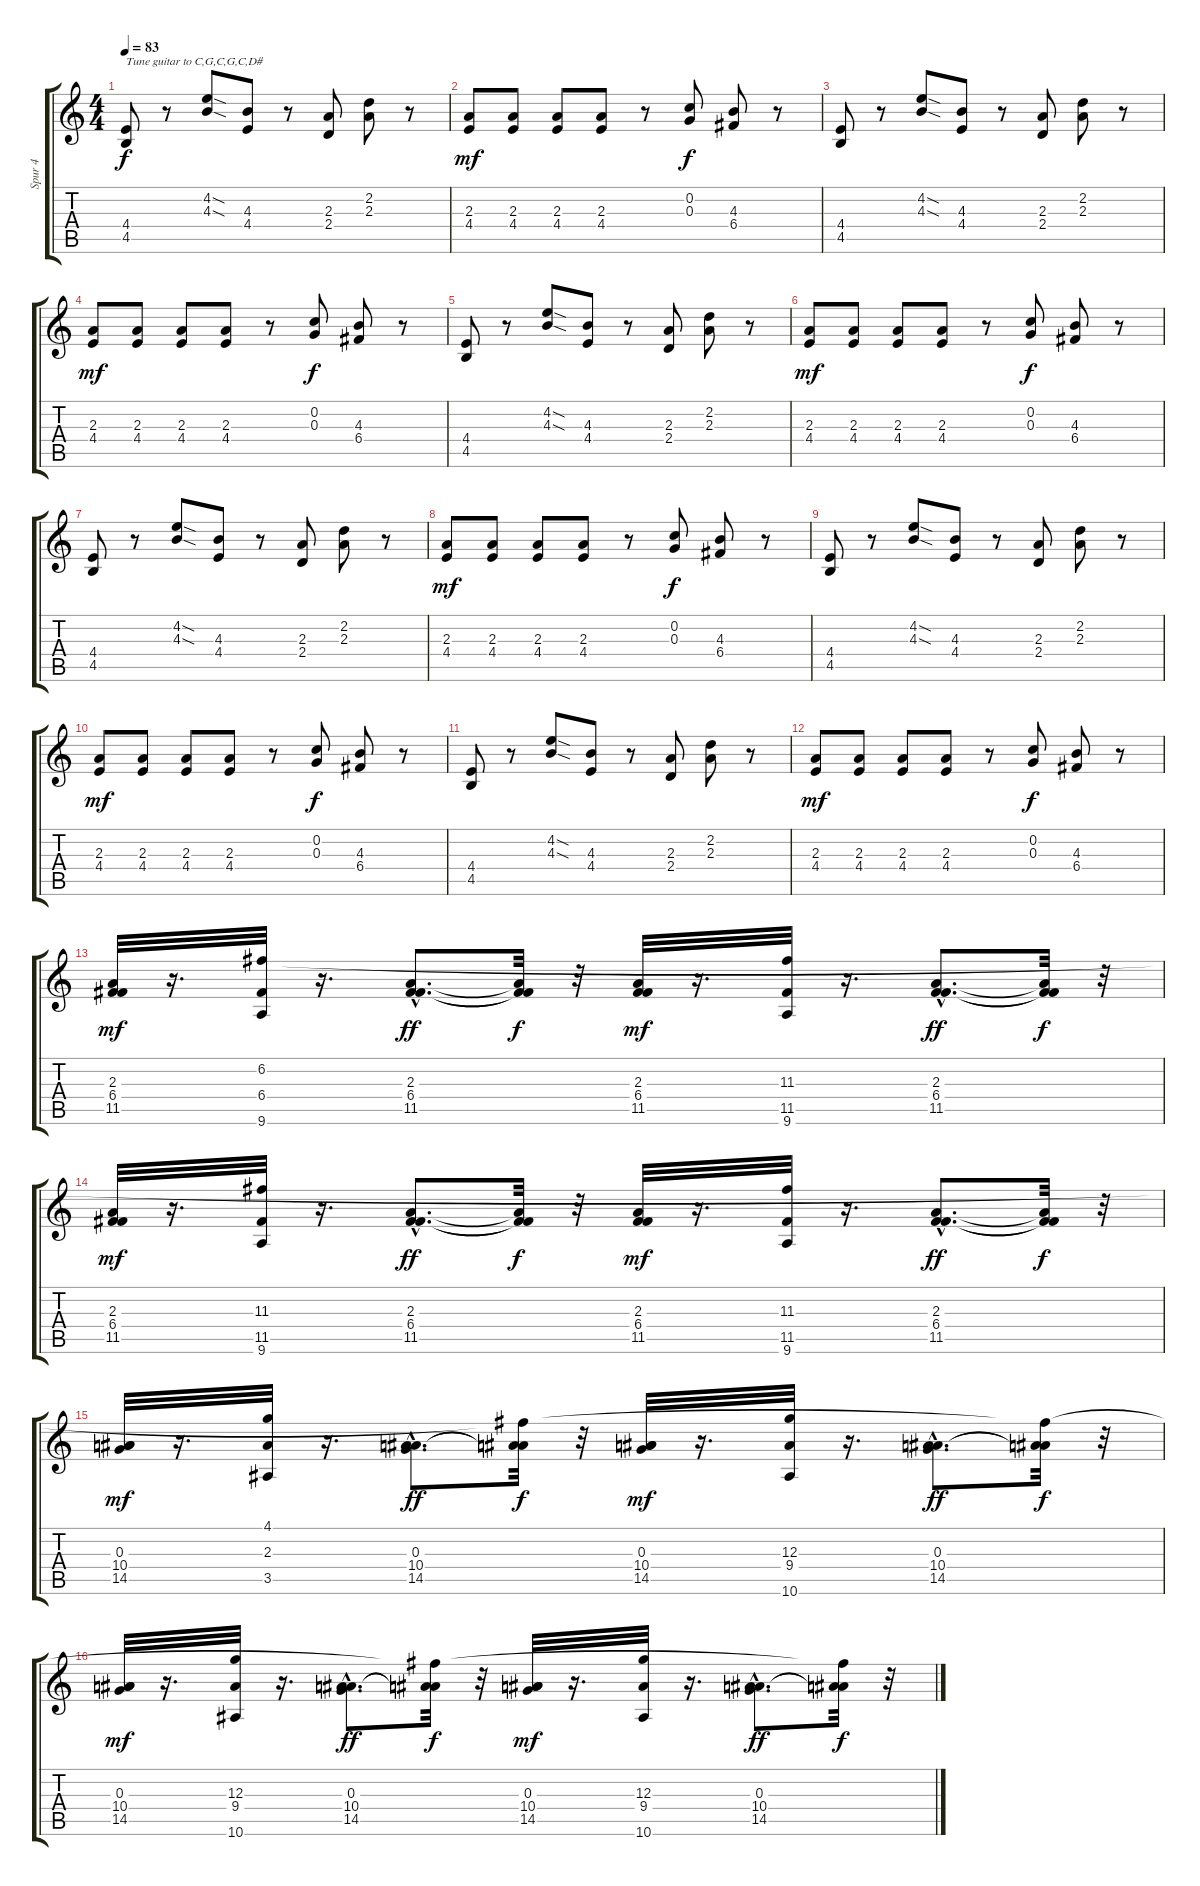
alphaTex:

\track ("Spur 4" "Spur 4") {instrument electricguitarclean}
\staff {score tabs}
\tuning (Eb4 C4 G3 C3 G2 C2) {hide}
\ts (4 4)
\tempo 83
\clef g2
\ks c
(4.4 4.5).8{txt "Tune guitar to C,G,C,G,C,D#" dy f instrument electricguitarclean} r.8 (4.2{sod} 4.3{sod}).8 (4.3 4.4).8 r.8 (2.3 2.4).8 (2.2 2.3).8 r.8 |
(2.3 4.4).8{dy mf} (2.3 4.4).8 (2.3 4.4).8 (2.3 4.4).8 r.8 (0.2 0.3).8{dy f} (4.3 6.4).8 r.8 |
(4.4 4.5).8 r.8 (4.2{sod} 4.3{sod}).8 (4.3 4.4).8 r.8 (2.3 2.4).8 (2.2 2.3).8 r.8 |
(2.3 4.4).8{dy mf} (2.3 4.4).8 (2.3 4.4).8 (2.3 4.4).8 r.8 (0.2 0.3).8{dy f} (4.3 6.4).8 r.8 |
(4.4 4.5).8 r.8 (4.2{sod} 4.3{sod}).8 (4.3 4.4).8 r.8 (2.3 2.4).8 (2.2 2.3).8 r.8 |
(2.3 4.4).8{dy mf} (2.3 4.4).8 (2.3 4.4).8 (2.3 4.4).8 r.8 (0.2 0.3).8{dy f} (4.3 6.4).8 r.8 |
(4.4 4.5).8 r.8 (4.2{sod} 4.3{sod}).8 (4.3 4.4).8 r.8 (2.3 2.4).8 (2.2 2.3).8 r.8 |
(2.3 4.4).8{dy mf} (2.3 4.4).8 (2.3 4.4).8 (2.3 4.4).8 r.8 (0.2 0.3).8{dy f} (4.3 6.4).8 r.8 |
(4.4 4.5).8 r.8 (4.2{sod} 4.3{sod}).8 (4.3 4.4).8 r.8 (2.3 2.4).8 (2.2 2.3).8 r.8 |
(2.3 4.4).8{dy mf} (2.3 4.4).8 (2.3 4.4).8 (2.3 4.4).8 r.8 (0.2 0.3).8{dy f} (4.3 6.4).8 r.8 |
(4.4 4.5).8 r.8 (4.2{sod} 4.3{sod}).8 (4.3 4.4).8 r.8 (2.3 2.4).8 (2.2 2.3).8 r.8 |
(2.3 4.4).8{dy mf} (2.3 4.4).8 (2.3 4.4).8 (2.3 4.4).8 r.8 (0.2 0.3).8{dy f} (4.3 6.4).8 r.8 |
(2.3 6.4 11.5).32{dy mf} r.16{d} (6.2 6.4 9.6).32 r.16{d} (2.3{hac} 6.4{hac} 11.5{hac}).8{d dy ff} (2.3{t} 6.4{t} 11.5{t}).32{dy f} r.32 (2.3 6.4 11.5).32{dy mf} r.16{d} (11.3 11.5 9.6).32 r.16{d} (2.3{hac} 6.4{hac} 11.5{hac}).8{d dy ff} (2.3{t} 6.4{t} 11.5{t}).32{dy f} r.32 |
(2.3 6.4 11.5).32{dy mf} r.16{d} (11.3 11.5 9.6).32 r.16{d} (2.3{hac} 6.4{hac} 11.5{hac}).8{d dy ff} (2.3{t} 6.4{t} 11.5{t}).32{dy f} r.32 (2.3 6.4 11.5).32{dy mf} r.16{d} (11.3 11.5 9.6).32 r.16{d} (2.3{hac} 6.4{hac} 11.5{hac}).8{d dy ff} (2.3{t} 6.4{t} 11.5{t}).32{dy f} r.32 |
(0.3 10.4 14.5).32{dy mf} r.16{d} (4.1 2.3 3.5).32 r.16{d} (0.3{hac} 10.4{hac} 14.5{hac}).8{d dy ff} (6.2{t} 10.4{t} 14.5{t}).32{dy f} r.32 (0.3 10.4 14.5).32{dy mf} r.16{d} (12.3 9.4 10.6).32 r.16{d} (0.3{hac} 10.4{hac} 14.5{hac}).8{d dy ff} (6.2{t} 10.4{t} 14.5{t}).32{dy f} r.32 |
(0.3 10.4 14.5).32{dy mf} r.16{d} (12.3 9.4 10.6).32 r.16{d} (0.3{hac} 10.4{hac} 14.5{hac}).8{d dy ff} (6.2{t} 10.4{t} 14.5{t}).32{dy f} r.32 (0.3 10.4 14.5).32{dy mf} r.16{d} (12.3 9.4 10.6).32 r.16{d} (0.3{hac} 10.4{hac} 14.5{hac}).8{d dy ff} (6.2{t} 10.4{t} 14.5{t}).32{dy f} r.32
